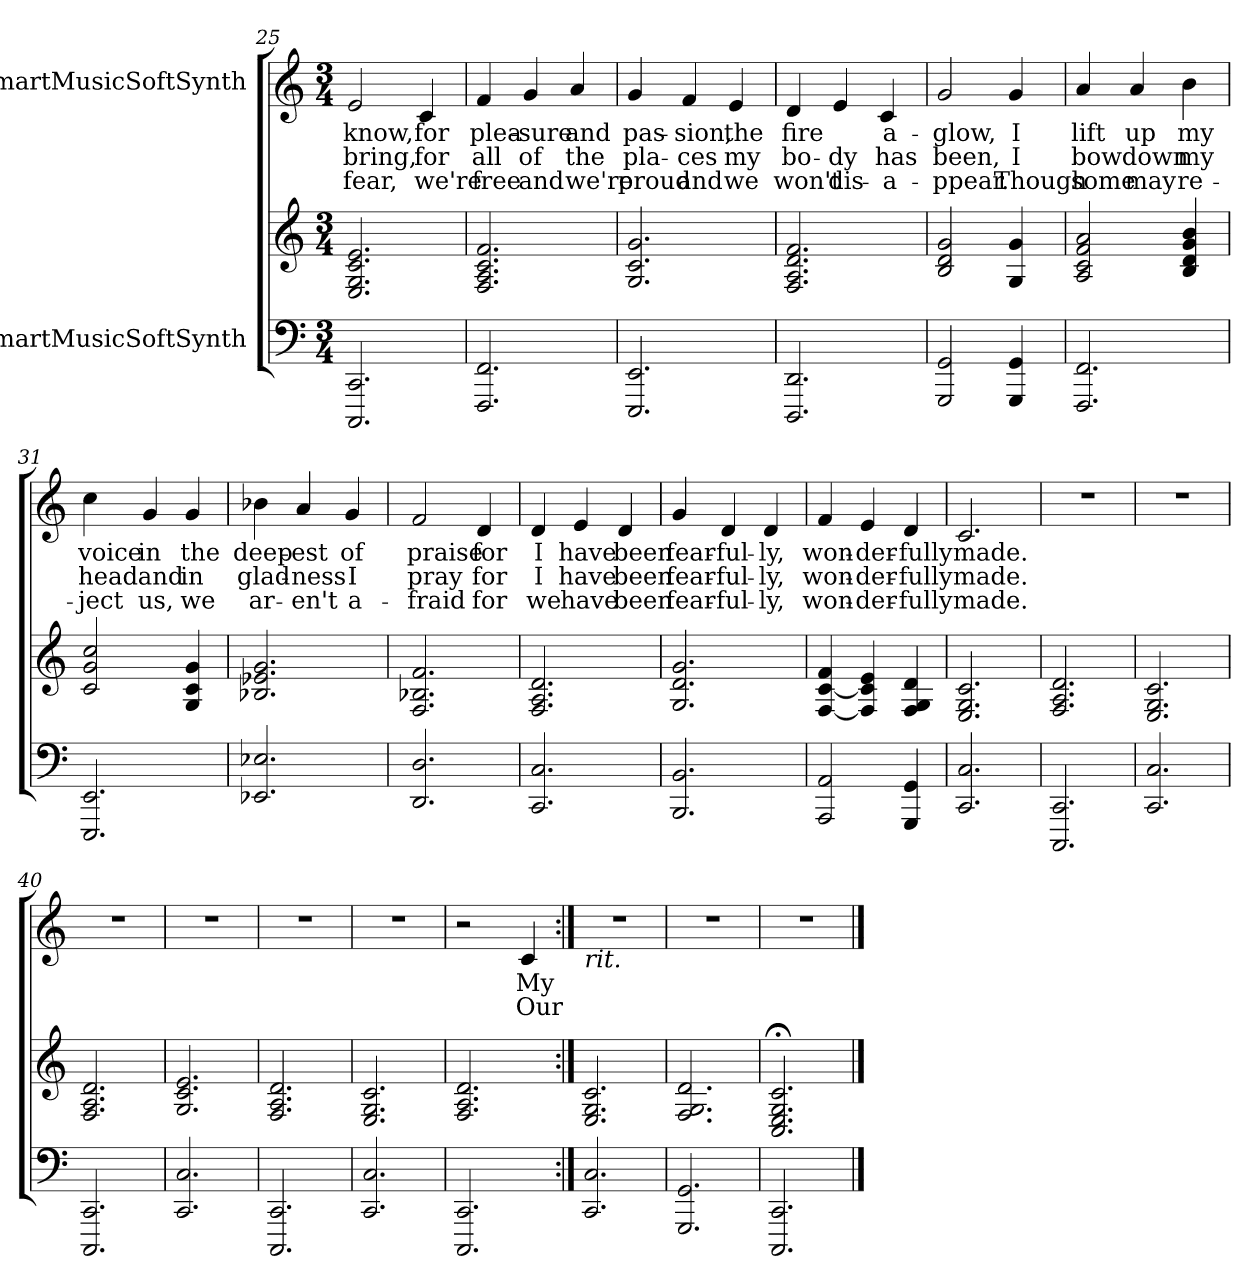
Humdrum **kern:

**kern	**kern	**kern	**text	**text	**text
*part2	*part2	*part1	*part1	*part1	*part1
*staff3	*staff2	*staff1	*staff1	*staff1	*staff1
*I"SmartMusicSoftSynth	*	*I"SmartMusicSoftSynth	*	*	*
*clefF4	*clefG2	*clefG2	*	*	*
*k[]	*k[]	*k[]	*	*	*
*M3/4	*M3/4	*M3/4	*	*	*
=25	=25	=25	=25	=25	=25
!	!	!	!LO:LY:b	!LO:LY:b	!LO:LY:b
2.CCC/ 2.CC/	2.E/ 2.G/ 2.c/ 2.e/	2e/	know,	bring,	fear,
!	!	!	!LO:LY:b	!LO:LY:b	!LO:LY:b
.	.	4c/	for	for	we're
=26	=26	=26	=26	=26	=26
!	!	!	!LO:LY:b	!LO:LY:b	!LO:LY:b
2.FFF/ 2.FF/	2.F/ 2.A/ 2.c/ 2.f/	4f/	plea-	all	free
!	!	!	!LO:LY:b	!LO:LY:b	!LO:LY:b
.	.	4g/	-sure	of	and
!	!	!	!LO:LY:b	!LO:LY:b	!LO:LY:b
.	.	4a/	and	the	we're
=27	=27	=27	=27	=27	=27
!	!	!	!LO:LY:b	!LO:LY:b	!LO:LY:b
2.EEE/ 2.EE/	2.G/ 2.c/ 2.g/	4g/	pas-	pla-	proud
!	!	!	!LO:LY:b	!LO:LY:b	!LO:LY:b
.	.	4f/	-sion,	-ces	and
!	!	!	!LO:LY:b	!LO:LY:b	!LO:LY:b
.	.	4e/	the	my	we
!!LO:LB:g=z
=28	=28	=28	=28	=28	=28
!	!	!	!LO:LY:b	!LO:LY:b	!LO:LY:b
2.DDD/ 2.DD/	2.F/ 2.A/ 2.d/ 2.f/	4d/	fire	bo-	won't
!	!	!	!	!LO:LY:b	!LO:LY:b
.	.	4e/	.	-dy	dis-
!	!	!	!LO:LY:b	!LO:LY:b	!LO:LY:b
.	.	4c/	a-	has	-a-
=29	=29	=29	=29	=29	=29
!	!	!	!LO:LY:b	!LO:LY:b	!LO:LY:b
2GGG/ 2GG/	2B/ 2d/ 2g/	2g/	-glow,	been,	-ppear.
!	!	!	!LO:LY:b	!LO:LY:b	!LO:LY:b
4GGG/ 4GG/	4G/ 4g/	4g/	I	I	Though
!!LO:LB:g=z
=30	=30	=30	=30	=30	=30
!	!	!	!LO:LY:b	!LO:LY:b	!LO:LY:b
2.FFF/ 2.FF/	2A/ 2c/ 2f/ 2a/	4a/	lift	bow	some
!	!	!	!LO:LY:b	!LO:LY:b	!LO:LY:b
.	.	4a/	up	down	may
!	!	!	!LO:LY:b	!LO:LY:b	!LO:LY:b
.	4B/ 4d/ 4g/ 4b/	4b\	my	my	re-
=31	=31	=31	=31	=31	=31
!	!	!	!LO:LY:b	!LO:LY:b	!LO:LY:b
2.EEE/ 2.EE/	2c/ 2g/ 2cc/	4cc\	voice	head	-ject
!	!	!	!LO:LY:b	!LO:LY:b	!LO:LY:b
.	.	4g/	in	and	us,
!	!	!	!LO:LY:b	!LO:LY:b	!LO:LY:b
.	4G/ 4c/ 4g/	4g/	the	in	we
=32	=32	=32	=32	=32	=32
!	!	!	!LO:LY:b	!LO:LY:b	!LO:LY:b
2.EE-X/ 2.E-X/	2.B-X/ 2.e-X/ 2.g/	4b-X\	deep-	glad-	ar-
!	!	!	!LO:LY:b	!LO:LY:b	!LO:LY:b
.	.	4a/	-est	-ness	-en't
!	!	!	!LO:LY:b	!LO:LY:b	!LO:LY:b
.	.	4g/	of	I	a-
=33	=33	=33	=33	=33	=33
!	!	!	!LO:LY:b	!LO:LY:b	!LO:LY:b
2.DD/ 2.D/	2.F/ 2.B-X/ 2.f/	2f/	praise	pray	-fraid
!	!	!	!LO:LY:b	!LO:LY:b	!LO:LY:b
.	.	4d/	for	for	for
=34	=34	=34	=34	=34	=34
!	!	!	!LO:LY:b	!LO:LY:b	!LO:LY:b
2.CC/ 2.C/	2.F/ 2.A/ 2.d/	4d/	I	I	we
!	!	!	!LO:LY:b	!LO:LY:b	!LO:LY:b
.	.	4e/	have	have	have
!	!	!	!LO:LY:b	!LO:LY:b	!LO:LY:b
.	.	4d/	been	been	been
!!LO:LB:g=z
=35	=35	=35	=35	=35	=35
!	!	!	!LO:LY:b	!LO:LY:b	!LO:LY:b
2.BBB/ 2.BB/	2.G/ 2.d/ 2.g/	4g/	fear-	fear-	fear-
!	!	!	!LO:LY:b	!LO:LY:b	!LO:LY:b
.	.	4d/	-ful-	-ful-	-ful-
!	!	!	!LO:LY:b	!LO:LY:b	!LO:LY:b
.	.	4d/	-ly,	-ly,	-ly,
=36	=36	=36	=36	=36	=36
!	!	!	!LO:LY:b	!LO:LY:b	!LO:LY:b
2AAA/ 2AA/	[4F/ [4c/ 4f/	4f/	won-	won-	won-
!	!	!	!LO:LY:b	!LO:LY:b	!LO:LY:b
.	4F/] 4c/] 4e/	4e/	-der-	-der-	-der-
!	!	!	!LO:LY:b	!LO:LY:b	!LO:LY:b
4GGG/ 4GG/	4F/ 4G/ 4d/	4d/	-fully	-fully	-fully
!!LO:LB:g=z
=37	=37	=37	=37	=37	=37
!	!	!	!LO:LY:b	!LO:LY:b	!LO:LY:b
2.CC/ 2.C/	2.E/ 2.G/ 2.c/	2.c/	made.	made.	made.
=38	=38	=38	=38	=38	=38
2.CCC/ 2.CC/	2.F/ 2.A/ 2.d/	2.r	.	.	.
=39	=39	=39	=39	=39	=39
2.CC/ 2.C/	2.E/ 2.G/ 2.c/	2.r	.	.	.
=40	=40	=40	=40	=40	=40
2.CCC/ 2.CC/	2.F/ 2.A/ 2.d/	2.r	.	.	.
=41	=41	=41	=41	=41	=41
2.CC/ 2.C/	2.G/ 2.c/ 2.e/	2.r	.	.	.
=42	=42	=42	=42	=42	=42
2.CCC/ 2.CC/	2.F/ 2.A/ 2.d/	2.r	.	.	.
=43	=43	=43	=43	=43	=43
2.CC/ 2.C/	2.E/ 2.G/ 2.c/	2.r	.	.	.
=44	=44	=44	=44	=44	=44
2.CCC/ 2.CC/	2.F/ 2.A/ 2.d/	2r	.	.	.
!	!	!	!LO:LY:b	!LO:LY:b	!
.	.	4c/	My	Our	.
=45:|!	=45:|!	=45:|!	=45:|!	=45:|!	=45:|!
!	!	!LO:TX:b:i:t=rit.	!	!	!
2.CC/ 2.C/	2.E/ 2.G/ 2.c/	2.r	.	.	.
=46	=46	=46	=46	=46	=46
2.GGG/ 2.GG/	2.F/ 2.G/ 2.d/	2.r	.	.	.
=47	=47	=47	=47	=47	=47
2.CCC/ 2.CC/	2.C/;< 2.E/;< 2.G/;< 2.c/;<	2.r	.	.	.
==	==	==	==	==	==
*-	*-	*-	*-	*-	*-
